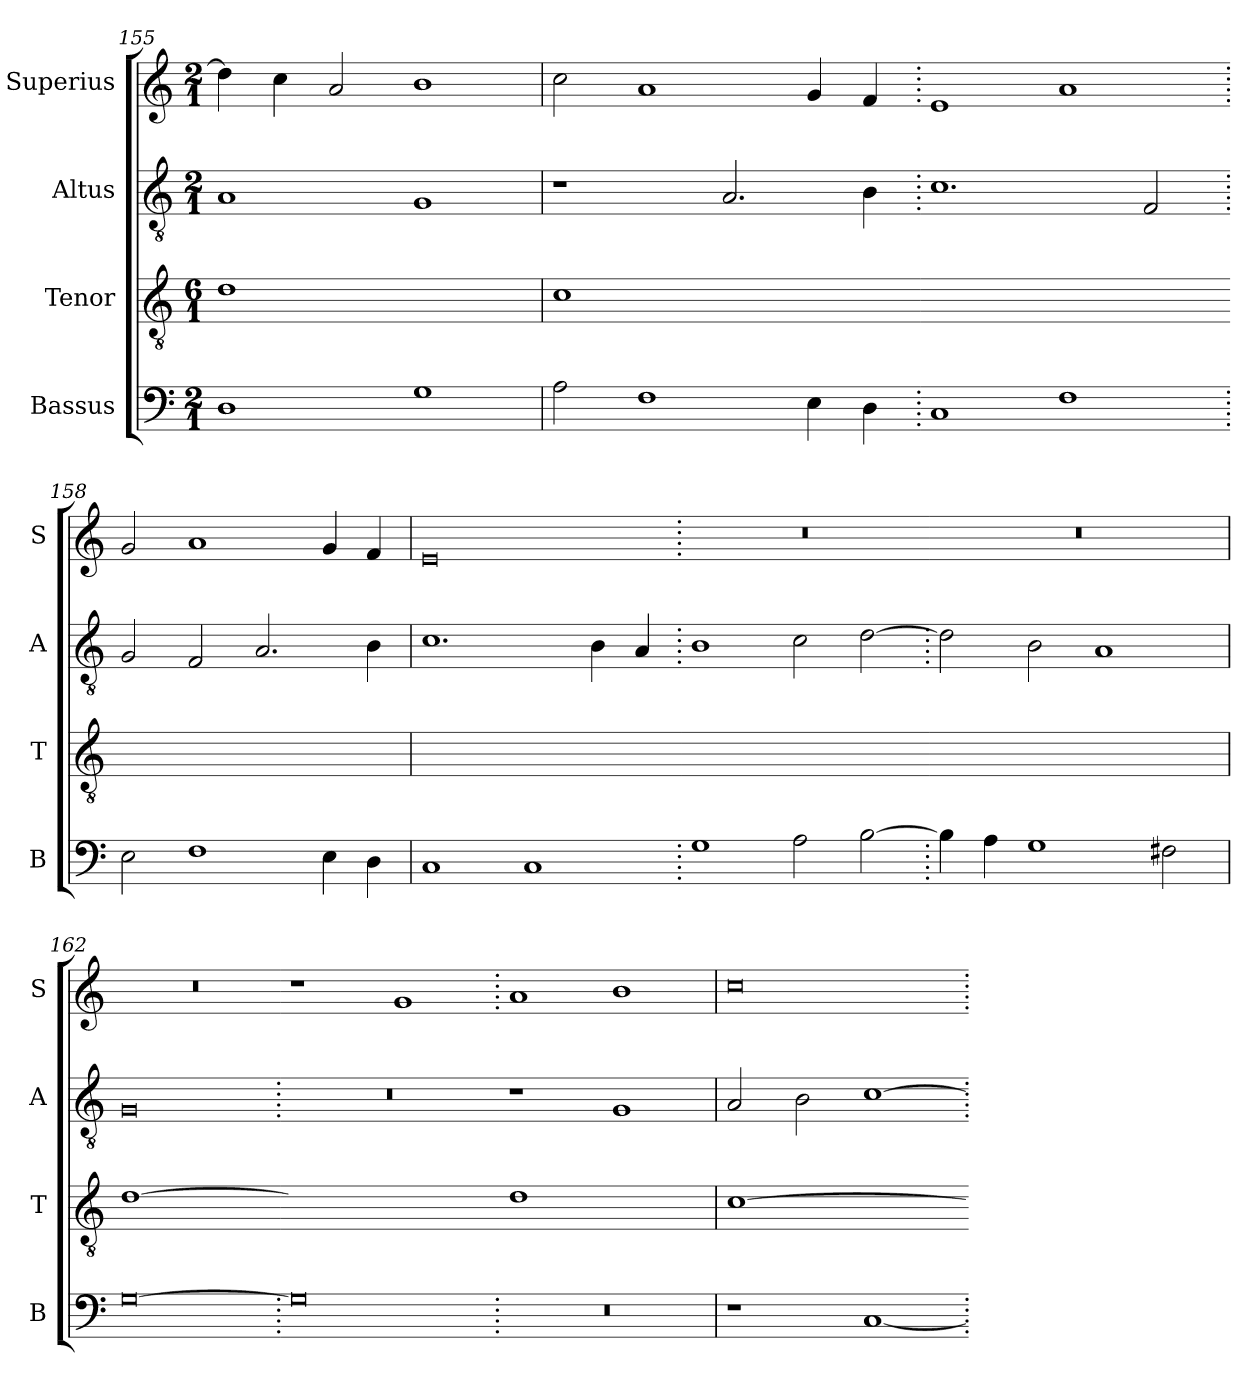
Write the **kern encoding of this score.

**kern	**kern	**kern	**kern
*part4	*part3	*part2	*part1
*staff4	*staff3	*staff2	*staff1
*I"Bassus	*I"Tenor	*I"Altus	*I"Superius
*I'B	*I'T	*I'A	*I'S
*clefF4	*clefGv2	*clefGv2	*clefG2
*k[]	*k[]	*k[]	*k[]
*M2/1	*M6/1	*M2/1	*M2/1
=155	=155	=155	=155
!	!LO:N:vis=1	!	!
1D	0d	1A	4dd\]
.	.	.	4cc\
.	.	.	2a/
1G	.	1G	1b
=156	=156	=156	=156
!	!LO:N:vis=1	!	!
2A\	[y0c	1r	2cc\
1F	.	.	1a
.	.	2.A/	.
4E\	.	.	4g/
4D\	.	4B\	4f/
=157.	=157-	=157.	=157.
!	!LO:N:vis=1	!	!
1C	0cyy_	1.c	1e
1F	.	.	1a
.	.	2F/	.
=158.	=158-	=158.	=158.
!	!LO:N:vis=1	!	!
2E\	0cyy]	2G/	2g/
1F	.	2F/	1a
.	.	2.A/	.
4E\	.	.	4g/
4D\	.	4B\	4f/
=159	=159	=159	=159
!	!LO:N:vis=1	!	!
1C	0r	1.c	0e
1C	.	.	.
.	.	4B\	.
.	.	4A/	.
=160.	=160-	=160.	=160.
!	!LO:N:vis=1	!	!
1G	0r	1B	0r
2A\	.	2c\	.
[2B\	.	[2d\	.
=161.	=161-	=161.	=161.
!	!LO:N:vis=1	!	!
4B\]	0r	2d\]	0r
4A\	.	.	.
1G	.	2B\	.
.	.	1A	.
2F#X\	.	.	.
=162	=162	=162	=162
!	!LO:N:vis=1	!	!
[0G	[0d	0G	0r
=163.	=163-	=163.	=163.
!	!LO:N:vis=1	!	!
0G]	0dyy]	0r	1r
.	.	.	1g
=164.	=164-	=164.	=164.
!	!LO:N:vis=1	!	!
0r	0d	1r	1a
.	.	1G	1b
=165	=165	=165	=165
!	!LO:N:vis=1	!	!
1r	[0c	2A/	0cc
.	.	2B\	.
[1C	.	[1c	.
=.	=-	=.	=.
*-	*-	*-	*-
